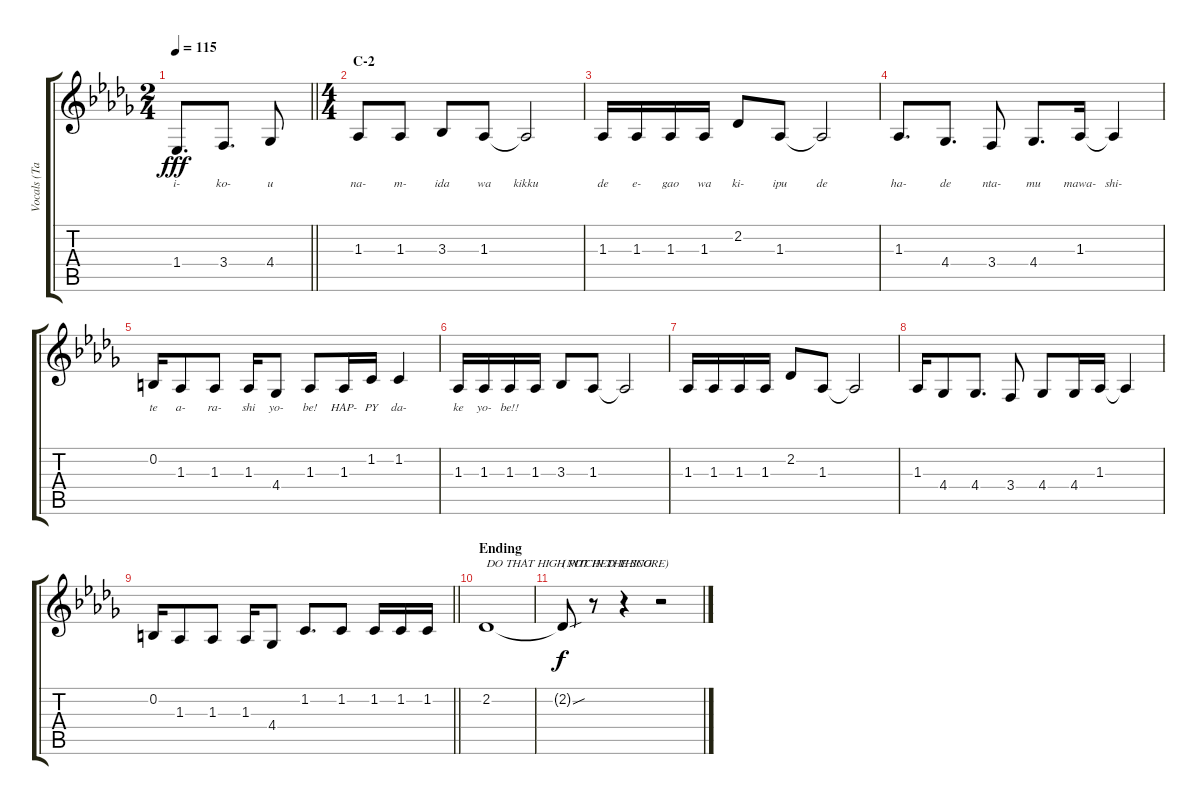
\track ("Vocals (Tainaka Ritsu)" "Vocals (Ta") {instrument altosax}
\staff {score tabs}
\tuning (E4 B3 G3 D3 A2 E2) {hide}
\ts (2 4)
\tempo 115
\clef g2
\barLineRight lightlight
\ks db
1.4.8{d lyrics (0 "i-") lyrics (1 "") lyrics (2 "") lyrics (3 "") lyrics (4 "") dy fff} 3.4.8{d lyrics (0 "ko-") lyrics (1 "") lyrics (2 "") lyrics (3 "") lyrics (4 "")} 4.4.8{lyrics (0 "u") lyrics (1 "") lyrics (2 "") lyrics (3 "") lyrics (4 "")} |
\ts (4 4)
\section ("" "C-2")
1.3.8{lyrics (0 "na-") lyrics (1 "") lyrics (2 "") lyrics (3 "") lyrics (4 "")} 1.3.8{lyrics (0 "m-") lyrics (1 "") lyrics (2 "") lyrics (3 "") lyrics (4 "")} 3.3.8{lyrics (0 "ida") lyrics (1 "") lyrics (2 "") lyrics (3 "") lyrics (4 "")} 1.3.8{lyrics (0 "wa") lyrics (1 "") lyrics (2 "") lyrics (3 "") lyrics (4 "")} 1.3{t}.2{lyrics (0 "kikku") lyrics (1 "") lyrics (2 "") lyrics (3 "") lyrics (4 "")} |
1.3.16{lyrics (0 "de") lyrics (1 "") lyrics (2 "") lyrics (3 "") lyrics (4 "")} 1.3.16{lyrics (0 "e-") lyrics (1 "") lyrics (2 "") lyrics (3 "") lyrics (4 "")} 1.3.16{lyrics (0 "gao") lyrics (1 "") lyrics (2 "") lyrics (3 "") lyrics (4 "")} 1.3.16{lyrics (0 "wa") lyrics (1 "") lyrics (2 "") lyrics (3 "") lyrics (4 "")} 2.2.8{lyrics (0 "ki-") lyrics (1 "") lyrics (2 "") lyrics (3 "") lyrics (4 "")} 1.3.8{lyrics (0 "ipu") lyrics (1 "") lyrics (2 "") lyrics (3 "") lyrics (4 "")} 1.3{t}.2{lyrics (0 "de") lyrics (1 "") lyrics (2 "") lyrics (3 "") lyrics (4 "")} |
1.3.8{d lyrics (0 "ha-") lyrics (1 "") lyrics (2 "") lyrics (3 "") lyrics (4 "")} 4.4.8{d lyrics (0 "de") lyrics (1 "") lyrics (2 "") lyrics (3 "") lyrics (4 "")} 3.4.8{lyrics (0 "nta-") lyrics (1 "") lyrics (2 "") lyrics (3 "") lyrics (4 "")} 4.4.8{d lyrics (0 "mu") lyrics (1 "") lyrics (2 "") lyrics (3 "") lyrics (4 "")} 1.3.16{lyrics (0 "mawa-") lyrics (1 "") lyrics (2 "") lyrics (3 "") lyrics (4 "")} 1.3{t}.4{lyrics (0 "shi-") lyrics (1 "") lyrics (2 "") lyrics (3 "") lyrics (4 "")} |
0.2.16{lyrics (0 "te") lyrics (1 "") lyrics (2 "") lyrics (3 "") lyrics (4 "")} 1.3.8{lyrics (0 "a-") lyrics (1 "") lyrics (2 "") lyrics (3 "") lyrics (4 "")} 1.3.8{lyrics (0 "ra-") lyrics (1 "") lyrics (2 "") lyrics (3 "") lyrics (4 "")} 1.3.16{lyrics (0 "shi") lyrics (1 "") lyrics (2 "") lyrics (3 "") lyrics (4 "")} 4.4.8{lyrics (0 "yo-") lyrics (1 "") lyrics (2 "") lyrics (3 "") lyrics (4 "")} 1.3.8{lyrics (0 "be!") lyrics (1 "") lyrics (2 "") lyrics (3 "") lyrics (4 "")} 1.3.16{lyrics (0 "HAP-") lyrics (1 "") lyrics (2 "") lyrics (3 "") lyrics (4 "")} 1.2.16{lyrics (0 "PY") lyrics (1 "") lyrics (2 "") lyrics (3 "") lyrics (4 "")} 1.2.4{lyrics (0 "da-") lyrics (1 "") lyrics (2 "") lyrics (3 "") lyrics (4 "")} |
1.3.16{lyrics (0 "ke") lyrics (1 "") lyrics (2 "") lyrics (3 "") lyrics (4 "")} 1.3.16{lyrics (0 "yo-") lyrics (1 "") lyrics (2 "") lyrics (3 "") lyrics (4 "")} 1.3.16{lyrics (0 "be!!") lyrics (1 "") lyrics (2 "") lyrics (3 "") lyrics (4 "")} 1.3.16 3.3.8 1.3.8 1.3{t}.2 |
1.3.16 1.3.16 1.3.16 1.3.16 2.2.8 1.3.8 1.3{t}.2 |
1.3.16 4.4.8 4.4.8{d} 3.4.8 4.4.8 4.4.16 1.3.16 1.3{t}.4 |
\barLineRight lightlight
0.2.16 1.3.8 1.3.8 1.3.16 4.4.8 1.2.8{d} 1.2.8 1.2.16 1.2.16 1.2.16 |
\section ("" "Ending")
2.2.1{txt "DO THAT HIGH PITCHED THING "} |
2.2{sou t}.8{txt "(NOT IN THE SCORE)" dy f} r.8 r.4 r.2
